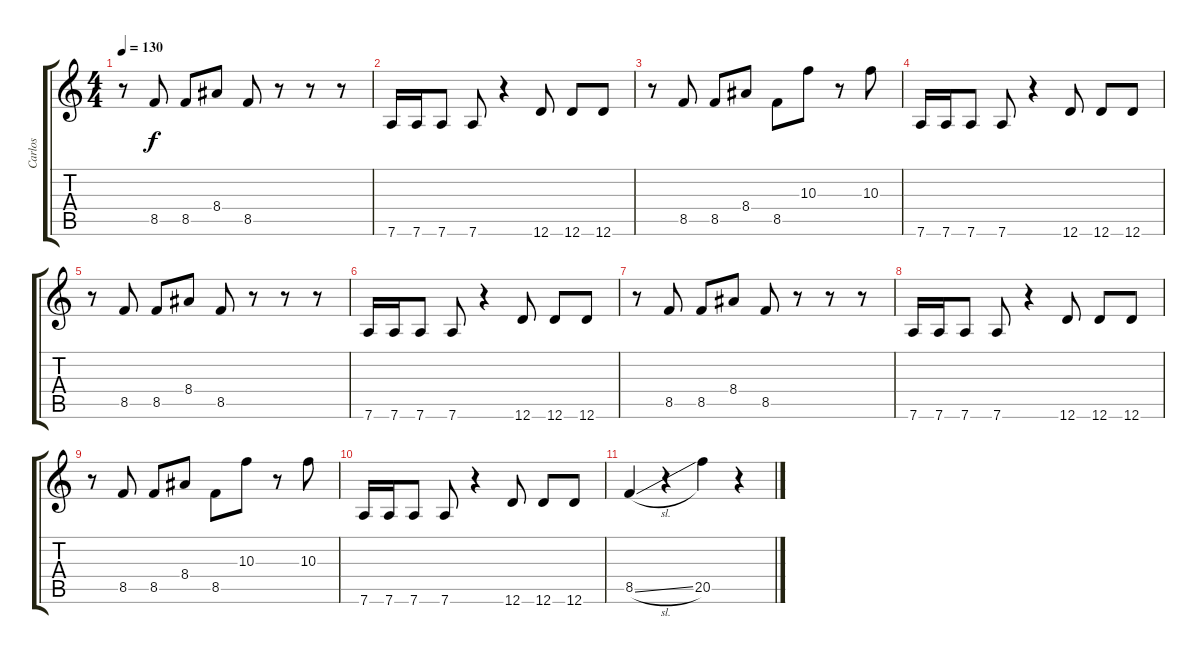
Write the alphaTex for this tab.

\track ("Carlos" "Carlos") {instrument electricbasspick}
\staff {score tabs}
\tuning (E4 B3 G3 D3 A2 D2) {hide}
\ts (4 4)
\tempo 130
\clef g2
\ks c
r.8{dy f} 8.5.8 8.5.8 8.4.8 8.5.8 r.8 r.8 r.8 |
7.6.16 7.6.16 7.6.8 7.6.8 r.4 12.6.8 12.6.8 12.6.8 |
r.8 8.5.8 8.5.8 8.4.8 8.5.8 10.3.8 r.8 10.3.8 |
7.6.16 7.6.16 7.6.8 7.6.8 r.4 12.6.8 12.6.8 12.6.8 |
r.8 8.5.8 8.5.8 8.4.8 8.5.8 r.8 r.8 r.8 |
7.6.16 7.6.16 7.6.8 7.6.8 r.4 12.6.8 12.6.8 12.6.8 |
r.8 8.5.8 8.5.8 8.4.8 8.5.8 r.8 r.8 r.8 |
7.6.16 7.6.16 7.6.8 7.6.8 r.4 12.6.8 12.6.8 12.6.8 |
r.8 8.5.8 8.5.8 8.4.8 8.5.8 10.3.8 r.8 10.3.8 |
7.6.16 7.6.16 7.6.8 7.6.8 r.4 12.6.8 12.6.8 12.6.8 |
8.5{sl}.4 r.4 20.5.4 r.4
